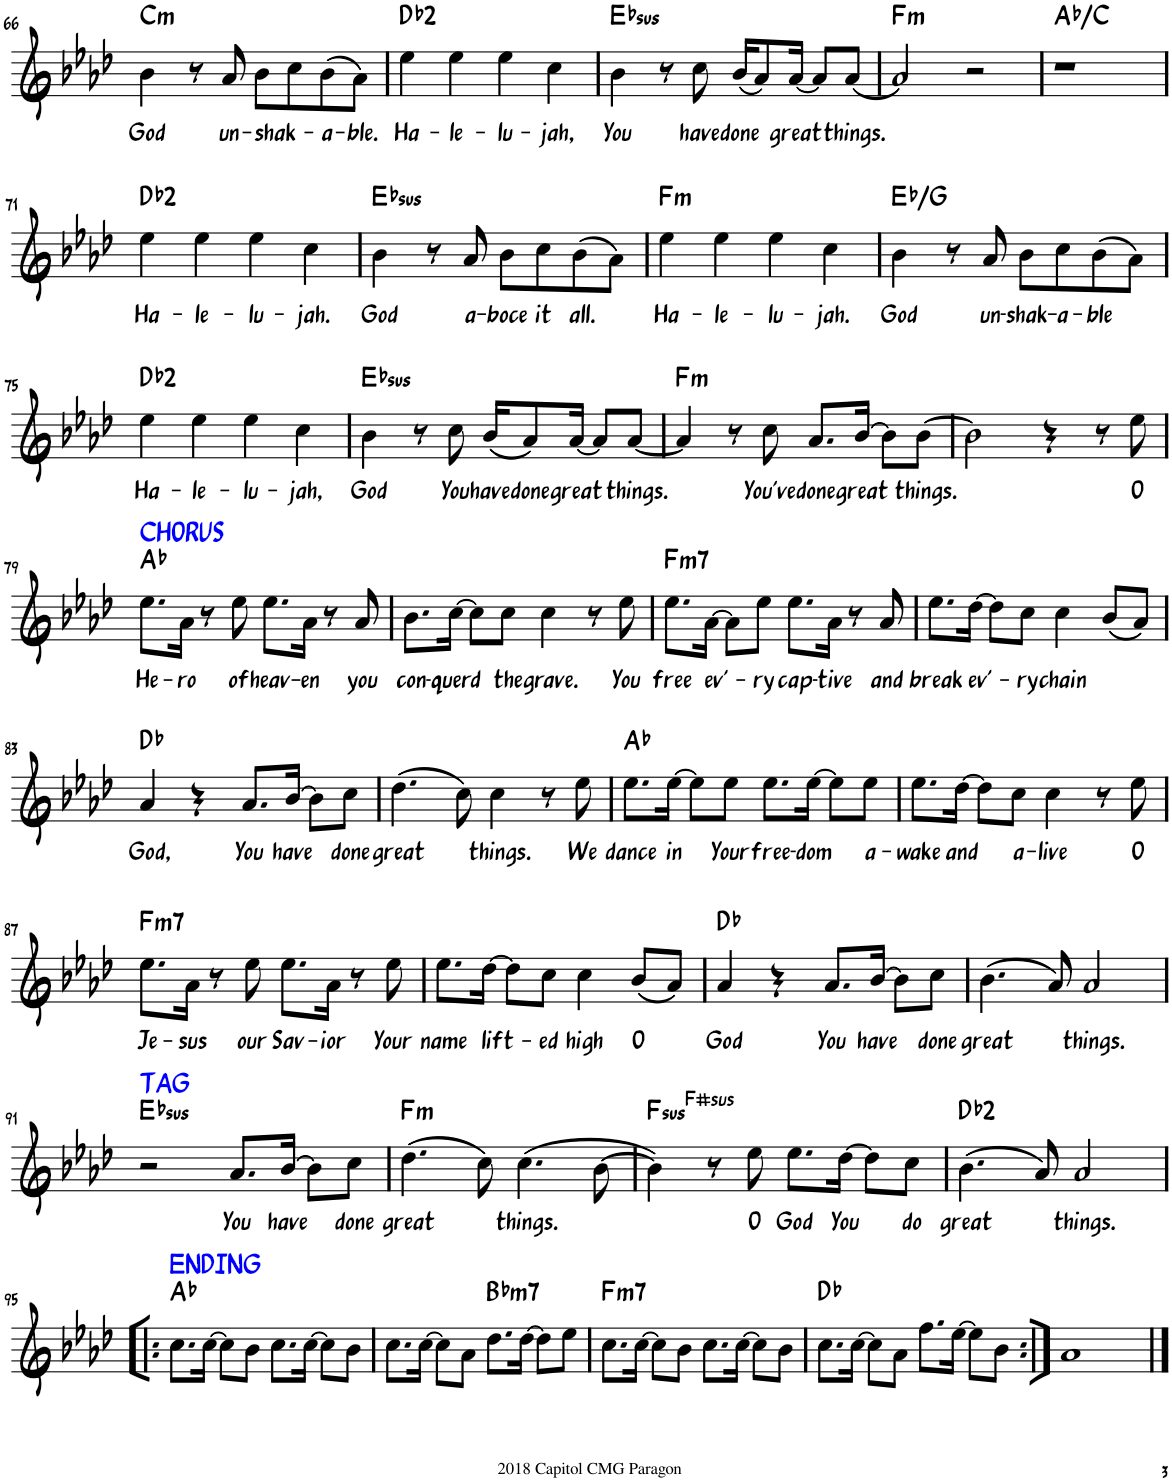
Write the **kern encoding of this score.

**kern	**text	**harte
*part1	*part1	*part1
*staff1	*staff1	*
*I"Piano	*	*
*I'Pno.	*	*
!!LO:PB:g=z
*clefG2	*	*
*k[b-e-a-d-]	*	*
*M4/4	*	*
=66	=66	=66
!	!LO:LY:b	!LO:H:kt=m
4b-\	God	C:min
8r	.	.
!	!LO:LY:b	!
8a-/	un-	.
!	!LO:LY:b	!
8b-\L	-shak-	.
8cc\	.	.
!	!LO:LY:b	!
(8b-\	-a-	.
!	!LO:LY:b	!
8a-\J)	-ble.	.
=67	=67	=67
!	!LO:LY:b	!
4ee-\	Ha-	Db:maj(2)
!	!LO:LY:b	!
4ee-\	-le-	.
!	!LO:LY:b	!
4ee-\	-lu-	.
!	!LO:LY:b	!
4cc\	-jah,	.
=68	=68	=68
!	!LO:LY:b	!LO:H:kt=sus
4b-\	You	Eb:sus4
8r	.	.
!	!LO:LY:b	!
8cc\	have	.
!	!LO:LY:b	!
(16b-/KL	done	.
8a-/)	.	.
!	!LO:LY:b	!
[16a-/Jk	great	.
8a-/L]	.	.
!	!LO:LY:b	!
[8a-/J	things.	.
=69	=69	=69
!	!	!LO:H:kt=m
2a-/]	.	F:min
2r	.	.
=70	=70	=70
1r	.	Ab:maj/3
!!LO:LB:g=z
=71	=71	=71
!	!LO:LY:b	!
4ee-\	Ha-	Db:maj(2)
!	!LO:LY:b	!
4ee-\	-le-	.
!	!LO:LY:b	!
4ee-\	-lu-	.
!	!LO:LY:b	!
4cc\	-jah.	.
=72	=72	=72
!	!LO:LY:b	!LO:H:kt=sus
4b-\	God	Eb:sus4
8r	.	.
!	!LO:LY:b	!
8a-/	a-	.
!	!LO:LY:b	!
8b-\L	-boce	.
!	!LO:LY:b	!
8cc\	it	.
!	!LO:LY:b	!
(8b-\	all.	.
8a-\J)	.	.
=73	=73	=73
!	!LO:LY:b	!LO:H:kt=m
4ee-\	Ha-	F:min
!	!LO:LY:b	!
4ee-\	-le-	.
!	!LO:LY:b	!
4ee-\	-lu-	.
!	!LO:LY:b	!
4cc\	-jah.	.
=74	=74	=74
!	!LO:LY:b	!
4b-\	God	Eb:maj/3
8r	.	.
!	!LO:LY:b	!
8a-/	un-	.
!	!LO:LY:b	!
8b-\L	-shak-	.
!	!LO:LY:b	!
8cc\	-a-	.
!	!LO:LY:b	!
(8b-\	-ble	.
8a-\J)	.	.
!!LO:LB:g=z
=75	=75	=75
!	!LO:LY:b	!
4ee-\	Ha-	Db:maj(2)
!	!LO:LY:b	!
4ee-\	-le-	.
!	!LO:LY:b	!
4ee-\	-lu-	.
!	!LO:LY:b	!
4cc\	-jah,	.
=76	=76	=76
!	!LO:LY:b	!LO:H:kt=sus
4b-\	God	Eb:sus4
8r	.	.
!	!LO:LY:b	!
8cc\	You	.
!	!LO:LY:b	!
(16b-/KL	have	.
!	!LO:LY:b	!
8a-/)	done	.
!	!LO:LY:b	!
[16a-/Jk	great	.
8a-/L]	.	.
!	!LO:LY:b	!
[8a-/J	things.	.
=77	=77	=77
!	!	!LO:H:kt=m
4a-/]	.	F:min
8r	.	.
!	!LO:LY:b	!
8cc\	You've	.
!	!LO:LY:b	!
8.a-/L	done	.
!	!LO:LY:b	!
[16b-/Jk	great	.
8b-\L]	.	.
!	!LO:LY:b	!
[8b-\J	things.	.
=78	=78	=78
2b-\]	.	.
4r	.	.
8r	.	.
!	!LO:LY:b	!
8ee-\	O	.
!!LO:LB:g=z
=79	=79	=79
!LO:TX:a:color=#0000FF:t=CHORUS	!	!
!	!LO:LY:b	!
8.ee-\L	He-	Ab:maj
!	!LO:LY:b	!
16a-\Jk	-ro	.
8r	.	.
!	!LO:LY:b	!
8ee-\	of	.
!	!LO:LY:b	!
8.ee-\L	heav-	.
!	!LO:LY:b	!
16a-\Jk	-en	.
8r	.	.
!	!LO:LY:b	!
8a-/	you	.
=80	=80	=80
!	!LO:LY:b	!
8.b-\L	con-	.
!	!LO:LY:b	!
[16cc\Jk	-querd	.
8cc\L]	.	.
!	!LO:LY:b	!
8cc\J	the	.
!	!LO:LY:b	!
4cc\	grave.	.
8r	.	.
!	!LO:LY:b	!
8ee-\	You	.
=81	=81	=81
!	!LO:LY:b	!LO:H:kt=m7
8.ee-\L	free	F:min7
!	!LO:LY:b	!
[16a-\Jk	ev'-	.
8a-\L]	.	.
!	!LO:LY:b	!
8ee-\J	-ry	.
!	!LO:LY:b	!
8.ee-\L	cap-	.
!	!LO:LY:b	!
16a-\Jk	-tive	.
8r	.	.
!	!LO:LY:b	!
8a-/	and	.
=82	=82	=82
!	!LO:LY:b	!
8.ee-\L	break	.
!	!LO:LY:b	!
[16dd-\Jk	ev'-	.
8dd-\L]	.	.
!	!LO:LY:b	!
8cc\J	-ry	.
!	!LO:LY:b	!
4cc\	chain	.
(8b-/L	.	.
8a-/J)	.	.
!!LO:LB:g=z
=83	=83	=83
!	!LO:LY:b	!
4a-/	God,	Db:maj
4r	.	.
!	!LO:LY:b	!
8.a-/L	You	.
!	!LO:LY:b	!
[16b-/Jk	have	.
8b-\L]	.	.
!	!LO:LY:b	!
8cc\J	done	.
=84	=84	=84
!	!LO:LY:b	!
(4.dd-\	great	.
8cc\)	.	.
!	!LO:LY:b	!
4cc\	things.	.
8r	.	.
!	!LO:LY:b	!
8ee-\	We	.
=85	=85	=85
!	!LO:LY:b	!
8.ee-\L	dance	Ab:maj
!	!LO:LY:b	!
[16ee-\Jk	in	.
8ee-\L]	.	.
!	!LO:LY:b	!
8ee-\J	Your	.
!	!LO:LY:b	!
8.ee-\L	free-	.
!	!LO:LY:b	!
[16ee-\Jk	-dom	.
8ee-\L]	.	.
!	!LO:LY:b	!
8ee-\J	a-	.
=86	=86	=86
!	!LO:LY:b	!
8.ee-\L	-wake	.
!	!LO:LY:b	!
[16dd-\Jk	and	.
8dd-\L]	.	.
!	!LO:LY:b	!
8cc\J	a-	.
!	!LO:LY:b	!
4cc\	-live	.
8r	.	.
!	!LO:LY:b	!
8ee-\	O	.
!!LO:LB:g=z
=87	=87	=87
!	!LO:LY:b	!LO:H:kt=m7
8.ee-\L	Je-	F:min7
!	!LO:LY:b	!
16a-\Jk	-sus	.
8r	.	.
!	!LO:LY:b	!
8ee-\	our	.
!	!LO:LY:b	!
8.ee-\L	Sav-	.
!	!LO:LY:b	!
16a-\Jk	-ior	.
8r	.	.
!	!LO:LY:b	!
8ee-\	Your	.
=88	=88	=88
!	!LO:LY:b	!
8.ee-\L	name	.
!	!LO:LY:b	!
[16dd-\Jk	lift-	.
8dd-\L]	.	.
!	!LO:LY:b	!
8cc\J	-ed	.
!	!LO:LY:b	!
4cc\	high	.
!	!LO:LY:b	!
(8b-/L	O	.
8a-/J)	.	.
=89	=89	=89
!	!LO:LY:b	!
4a-/	God	Db:maj
4r	.	.
!	!LO:LY:b	!
8.a-/L	You	.
!	!LO:LY:b	!
[16b-/Jk	have	.
8b-\L]	.	.
!	!LO:LY:b	!
8cc\J	done	.
=90	=90	=90
!	!LO:LY:b	!
(4.b-\	great	.
8a-/)	.	.
!	!LO:LY:b	!
2a-/	things.	.
!!LO:LB:g=z
=91	=91	=91
!LO:TX:a:color=#0000FF:t=TAG	!	!LO:H:kt=sus
2r	.	Eb:sus4
!	!LO:LY:b	!
8.a-/L	You	.
!	!LO:LY:b	!
[16b-/Jk	have	.
8b-\L]	.	.
!	!LO:LY:b	!
8cc\J	done	.
=92	=92	=92
!	!LO:LY:b	!LO:H:kt=m
(4.dd-\	great	F:min
8cc\)	.	.
!	!LO:LY:b	!
(4.cc\	things.	.
[8b-\	.	.
=93	=93	=93
!	!	!LO:H:kt=F#sus
4b-\])	.	F:maj
8r	.	.
!	!LO:LY:b	!
8ee-\	O	.
!	!LO:LY:b	!
8.ee-\L	God	.
!	!LO:LY:b	!
[16dd-\Jk	You	.
8dd-\L]	.	.
!	!LO:LY:b	!
8cc\J	do	.
=94	=94	=94
!	!LO:LY:b	!
(4.b-\	great	Db:maj(2)
8a-/)	.	.
!	!LO:LY:b	!
2a-/	things.	.
!!LO:LB:g=z
=95!|:	=95!|:	=95!|:
!LO:TX:a:color=#0000FF:t=ENDING	!	!
8.cc\L	.	Ab:maj
[16cc\Jk	.	.
8cc\L]	.	.
8b-\J	.	.
8.cc\L	.	.
[16cc\Jk	.	.
8cc\L]	.	.
8b-\J	.	.
=96	=96	=96
8.cc\L	.	.
[16cc\Jk	.	.
8cc\L]	.	.
8a-\J	.	.
!	!	!LO:H:kt=m7
8.dd-\L	.	Bb:min7
[16dd-\Jk	.	.
8dd-\L]	.	.
8ee-\J	.	.
=97	=97	=97
!	!	!LO:H:kt=m7
8.cc\L	.	F:min7
[16cc\Jk	.	.
8cc\L]	.	.
8b-\J	.	.
8.cc\L	.	.
[16cc\Jk	.	.
8cc\L]	.	.
8b-\J	.	.
=98	=98	=98
8.cc\L	.	Db:maj
[16cc\Jk	.	.
8cc\L]	.	.
8a-\J	.	.
8.ff\L	.	.
[16ee-\Jk	.	.
8ee-\L]	.	.
8b-\J	.	.
=99:|!	=99:|!	=99:|!
1a-	.	.
==	==	==
*-	*-	*-
